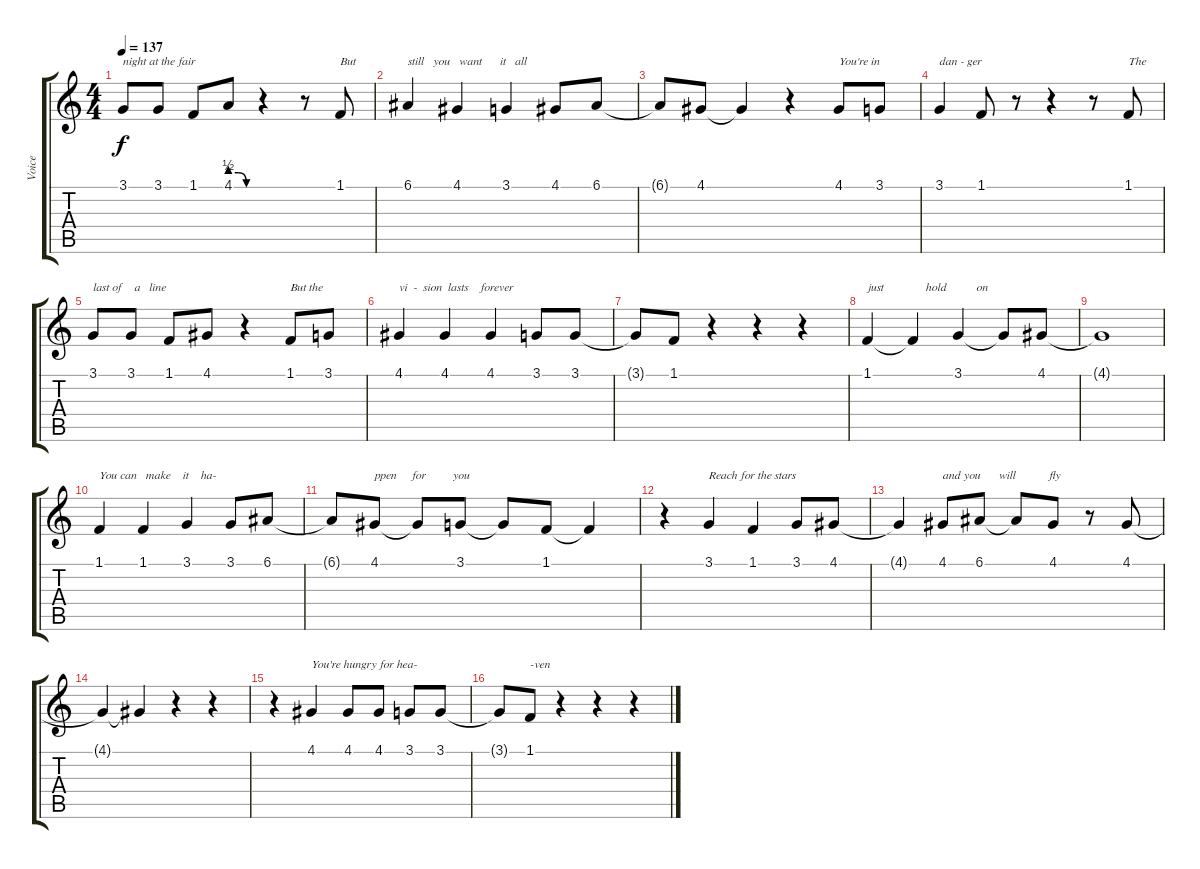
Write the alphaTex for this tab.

\track ("Voice" "Voice") {instrument cello}
\staff {score tabs}
\tuning (E4 B3 G3 D3 A2 E2) {hide}
\ts (4 4)
\tempo 137
\clef g2
\ks c
3.1.8{txt "night at the fair" dy f} 3.1.8 1.1.8 4.1{be (custom 0 2 20 2 40 0 60 0)}.8 r.4 r.8 1.1.8{txt "But"} |
6.1.4{txt "still   you   want      it   all"} 4.1.4 3.1.4 4.1.8 6.1.8 |
6.1{t}.8 4.1.8 4.1{t}.4 r.4 4.1.8{txt "You're in"} 3.1.8 |
3.1.4{txt "dan - ger"} 1.1.8 r.8 r.4 r.8 1.1.8{txt "The"} |
3.1.8{txt "last of    a   line"} 3.1.8 1.1.8 4.1.8 r.4 1.1.8{txt "But the"} 3.1.8 |
4.1.4{txt "vi  -  sion  lasts    forever"} 4.1.4 4.1.4 3.1.8 3.1.8 |
3.1{t}.8 1.1.8 r.4 r.4 r.4 |
1.1.4{txt "just              hold          on"} 1.1{t}.4 3.1.4 3.1{t}.8 4.1.8 |
4.1{t}.1 |
1.1.4{txt "You can   make    it    ha-"} 1.1.4 3.1.4 3.1.8 6.1.8 |
6.1{t}.8 4.1.8{txt "ppen     for         you"} 4.1{t}.8 3.1.8 3.1{t}.8 1.1.8 1.1{t}.4 |
r.4 3.1.4{txt "Reach for the stars"} 1.1.4 3.1.8 4.1.8 |
4.1{t}.4 4.1.8{txt "and you      will           fly"} 6.1.8 6.1{t}.8 4.1.8 r.8 4.1.8 |
4.1{t}.4 4.1{t}.4 r.4 r.4 |
r.4 4.1.4{txt "You're hungry for hea-"} 4.1.8 4.1.8 3.1.8 3.1.8 |
3.1{t}.8 1.1.8{txt "-ven"} r.4 r.4 r.4
